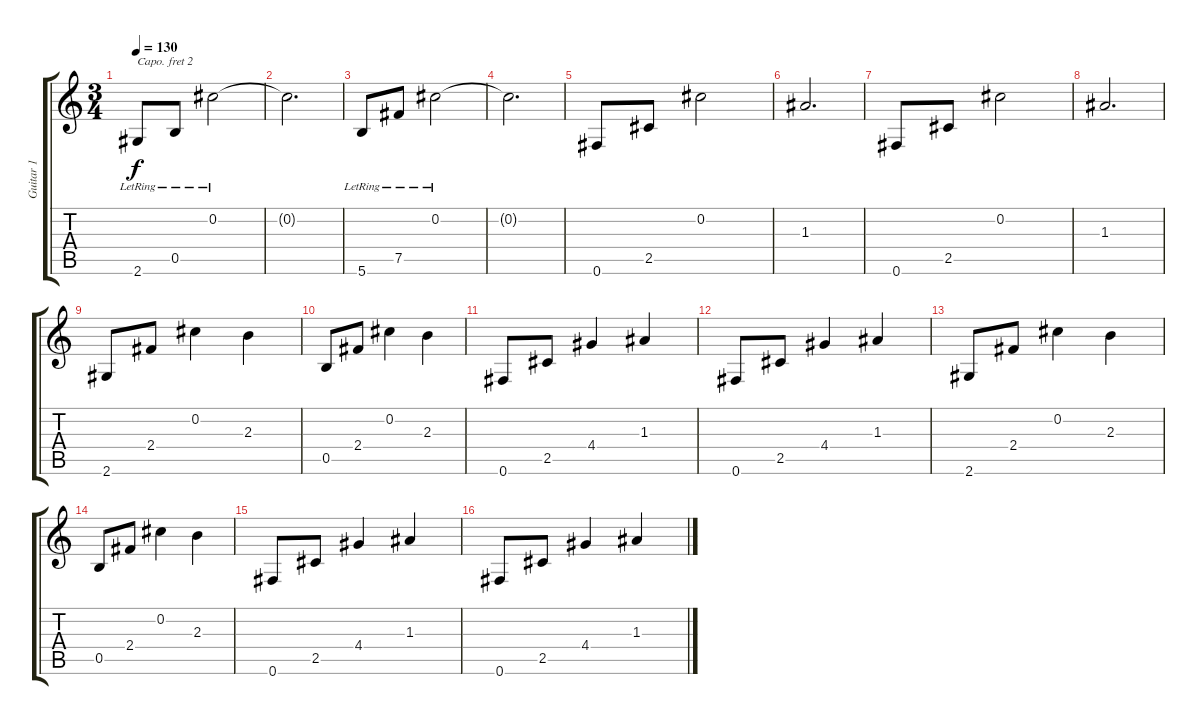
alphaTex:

\track ("Guitar 1" "Guitar 1") {instrument acousticguitarsteel}
\staff {score tabs}
\capo 2
\tuning (E4 B3 G3 D3 A2 E2) {hide}
\ts (3 4)
\tempo 130
\clef g2
\ks c
2.6{lr}.8{dy f} 0.5{lr}.8 0.2{lr}.2 |
0.2{t}.2{d} |
5.6{lr}.8 7.5{lr}.8 0.2{lr}.2 |
0.2{t}.2{d} |
0.6.8 2.5.8 0.2.2 |
1.3.2{d} |
0.6.8 2.5.8 0.2.2 |
1.3.2{d} |
2.6.8 2.4.8 0.2.4 2.3.4 |
0.5.8 2.4.8 0.2.4 2.3.4 |
0.6.8 2.5.8 4.4.4 1.3.4 |
0.6.8 2.5.8 4.4.4 1.3.4 |
2.6.8 2.4.8 0.2.4 2.3.4 |
0.5.8 2.4.8 0.2.4 2.3.4 |
0.6.8 2.5.8 4.4.4 1.3.4 |
0.6.8 2.5.8 4.4.4 1.3.4
